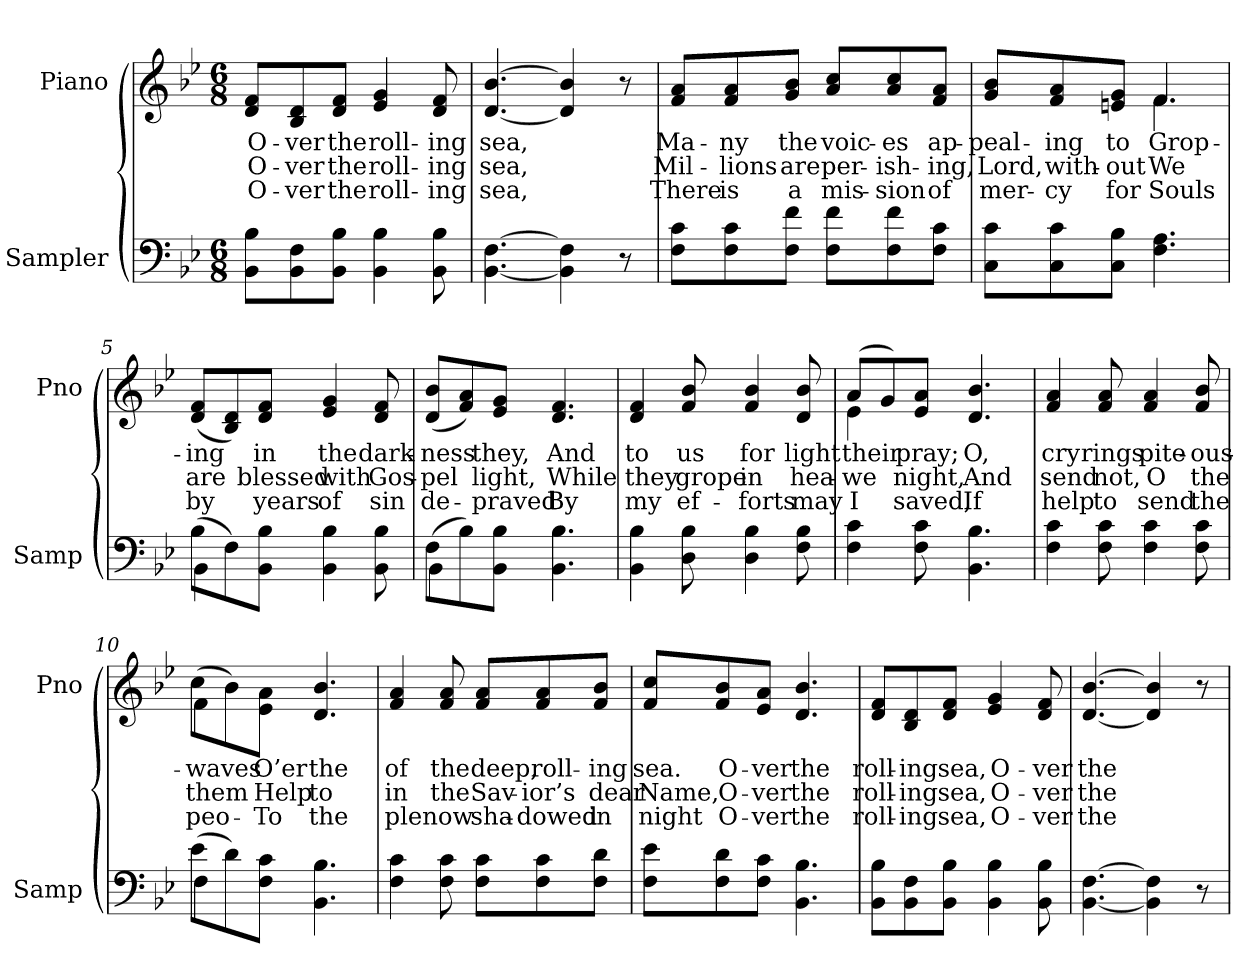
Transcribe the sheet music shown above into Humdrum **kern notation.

**kern	**kern	**text	**text	**text
*part2	*part1	*part1	*part1	*part1
*staff2	*staff1	*staff1	*staff1	*staff1
*I"Sampler	*I"Piano	*	*	*
*I'Samp	*I'Pno	*	*	*
*clefF4	*clefG2	*	*	*
*k[b-e-]	*k[b-e-]	*	*	*
*B-:	*B-:	*	*	*
*M6/8	*M6/8	*	*	*
=1	=1	=1	=1	=1
8BB-\ 8B-\L	8d/ 8f/L	O-	O-	O-
8BB-\ 8F\	8B-/ 8d/	-ver	-ver	-ver
8BB-\ 8B-\J	8d/ 8f/J	the	the	the
4BB- 4B-	4e- 4g	roll-	roll-	roll-
8BB- 8B-	8d 8f	-ing	-ing	-ing
=2	=2	=2	=2	=2
[4.BB- [4.F	[4.d [4.b-	sea,	sea,	sea,
4BB-] 4F]	4d] 4b-]	.	.	.
8r	8r	.	.	.
=3	=3	=3	=3	=3
8F\ 8c\L	8f/ 8a/L	Ma-	Mil-	There
8F\ 8c\	8f/ 8a/	-ny	-lions	is
8F\ 8f\J	8g/ 8b-/J	the	are	a
8F\ 8f\L	8a/ 8cc/L	voic-	per-	mis-
8F\ 8f\	8a/ 8cc/	-es	-ish-	-sion
8F\ 8c\J	8f/ 8a/J	ap-	-ing,	of
=4	=4	=4	=4	=4
*	*^	*	*	*
8C\ 8c\L	8g/ 8b-/L	4.ryy	-peal-	Lord,	mer-
8C\ 8c\	8f/ 8a/	.	-ing	with-	-cy
8C\ 8B-\J	8en/ 8g/J	.	to	-out	for
4.F 4.A	4.f/	4.f	Grop-	We	Souls
*	*v	*v	*	*	*
=5	=5	=5	=5	=5
*^	*	*	*	*
(8B-\L	4BB-	(8d/ 8f/L	-ing	are	by
8F\)	.	8B-/ 8d/)	.	.	.
8BB-\ 8B-\J	2ryy	8d/ 8f/J	in	blessed	years
4BB- 4B-	.	4e- 4g	the	with	of
8BB- 8B-	.	8d 8f	dark-	Gos-	sin
=6	=6	=6	=6	=6	=6
(8F\L	4BB-	(8d/ 8b-/L	-ness	-pel	de-
8B-\)	.	8f/ 8a/)	.	.	.
8BB-\ 8B-\J	2ryy	8e-/ 8g/J	they,	light,	-praved
4.BB- 4.B-	.	4.d 4.f	And	While	By
*v	*v	*	*	*	*
=7	=7	=7	=7	=7
4BB- 4B-	4d 4f	to	they	my
8D 8B-	8f 8b-	us	grope	ef-
4D 4B-	4f 4b-	for	in	-forts
8F 8B-	8d 8b-	light	hea-	may
=8	=8	=8	=8	=8
*	*^	*	*	*
4F 4c	(8a/L	4e-	their	we	I
.	8g/)	.	.	.	.
8F 8c	8e-/ 8a/J	2ryy	pray;	night,	saved,
4.BB- 4.B-	4.d 4.b-	.	O,	And	If
*	*v	*v	*	*	*
=9	=9	=9	=9	=9
4F 4c	4f 4a	cry	send	help
8F 8c	8f 8a	rings	not,	to
4F 4c	4f 4a	pite-	O	send
8F 8c	8f 8b-	-ous-	the	the
=10	=10	=10	=10	=10
*^	*^	*	*	*
(8e-\L	4F	(8cc\L	4f	waves	them	peo-
8d\)	.	8b-\)	.	.	.	.
8F\ 8c\J	2ryy	8e-\ 8a\J	2ryy	O’er	Help	To
4.BB- 4.B-	.	4.d 4.b-	.	the	to	the
*v	*v	*	*	*	*	*
*	*v	*v	*	*	*
=11	=11	=11	=11	=11
4F 4c	4f 4a	of	in	-ple
8F 8c	8f 8a	the	the	now
8F\ 8c\L	8f/ 8a/L	deep,	Sav-	sha-
8F\ 8c\	8f/ 8a/	roll-	-ior’s	-dowed
8F\ 8d\J	8f/ 8b-/J	-ing	dear	in
=12	=12	=12	=12	=12
8F\ 8e-\L	8f/ 8cc/L	sea.	Name,	night
8F\ 8d\	8f/ 8b-/	O-	O-	O-
8F\ 8c\J	8e-/ 8a/J	-ver	-ver	-ver
4.BB- 4.B-	4.d 4.b-	the	the	the
=13	=13	=13	=13	=13
8BB-\ 8B-\L	8d/ 8f/L	roll-	roll-	roll-
8BB-\ 8F\	8B-/ 8d/	-ing	-ing	-ing
8BB-\ 8B-\J	8d/ 8f/J	sea,	sea,	sea,
4BB- 4B-	4e- 4g	O-	O-	O-
8BB- 8B-	8d 8f	-ver	-ver	-ver
=14	=14	=14	=14	=14
[4.BB- [4.F	[4.d [4.b-	the	the	the
4BB-] 4F]	4d] 4b-]	.	.	.
8r	8r	.	.	.
=	=	=	=	=
*-	*-	*-	*-	*-
